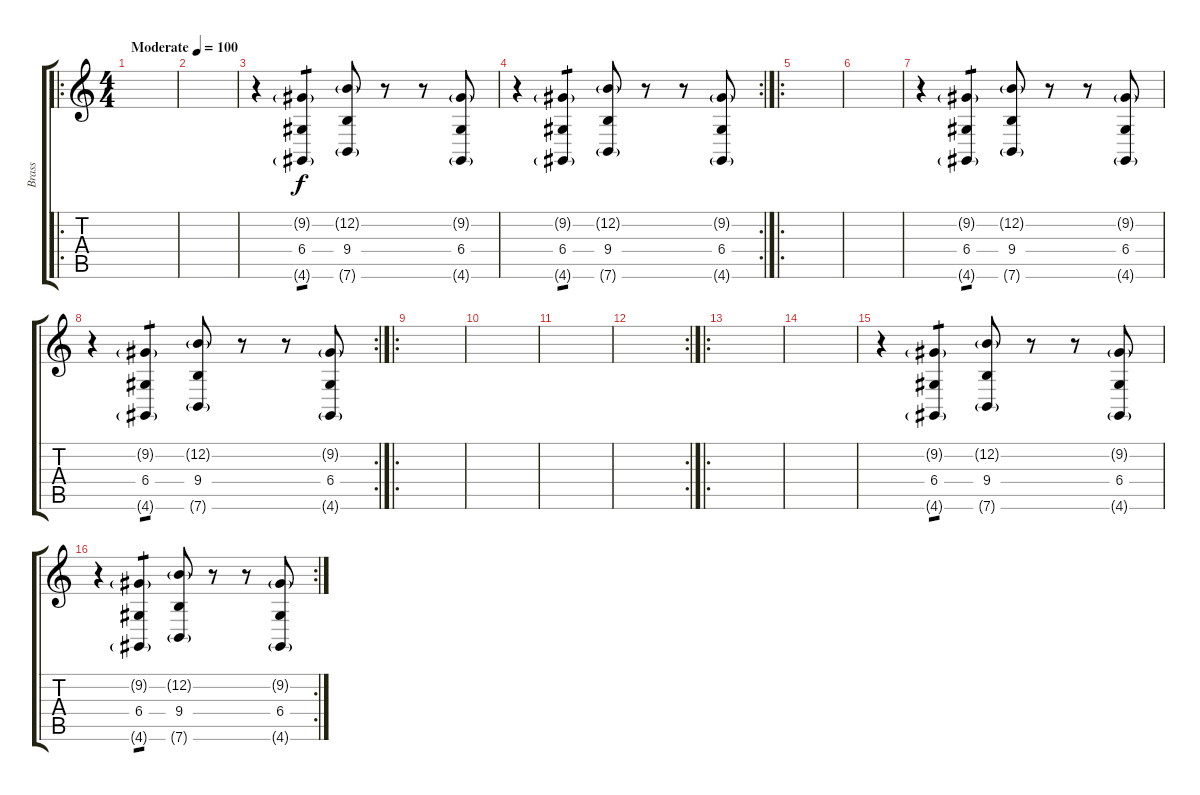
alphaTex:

\track ("Brass" "Brass") {instrument cello}
\staff {score tabs}
\tuning (E4 B3 G3 D3 A2 E2) {hide}
\ro
\ts (4 4)
\tempo (100 "Moderate")
\clef g2
\ks c
|
|
r.4 (9.2{g} 6.4 4.6{g}).4{tp 1} (12.2{g} 9.4 7.6{g}).8 r.8 r.8 (9.2{g} 6.4 4.6{g}).8 |
\rc 2
r.4 (9.2{g} 6.4 4.6{g}).4{tp 1} (12.2{g} 9.4 7.6{g}).8 r.8 r.8 (9.2{g} 6.4 4.6{g}).8 |
\ro
|
|
r.4 (9.2{g} 6.4 4.6{g}).4{tp 1} (12.2{g} 9.4 7.6{g}).8 r.8 r.8 (9.2{g} 6.4 4.6{g}).8 |
\rc 2
r.4 (9.2{g} 6.4 4.6{g}).4{tp 1} (12.2{g} 9.4 7.6{g}).8 r.8 r.8 (9.2{g} 6.4 4.6{g}).8 |
\ro
|
|
|
\rc 2
|
\ro
|
|
r.4 (9.2{g} 6.4 4.6{g}).4{tp 1} (12.2{g} 9.4 7.6{g}).8 r.8 r.8 (9.2{g} 6.4 4.6{g}).8 |
\rc 2
r.4 (9.2{g} 6.4 4.6{g}).4{tp 1} (12.2{g} 9.4 7.6{g}).8 r.8 r.8 (9.2{g} 6.4 4.6{g}).8
